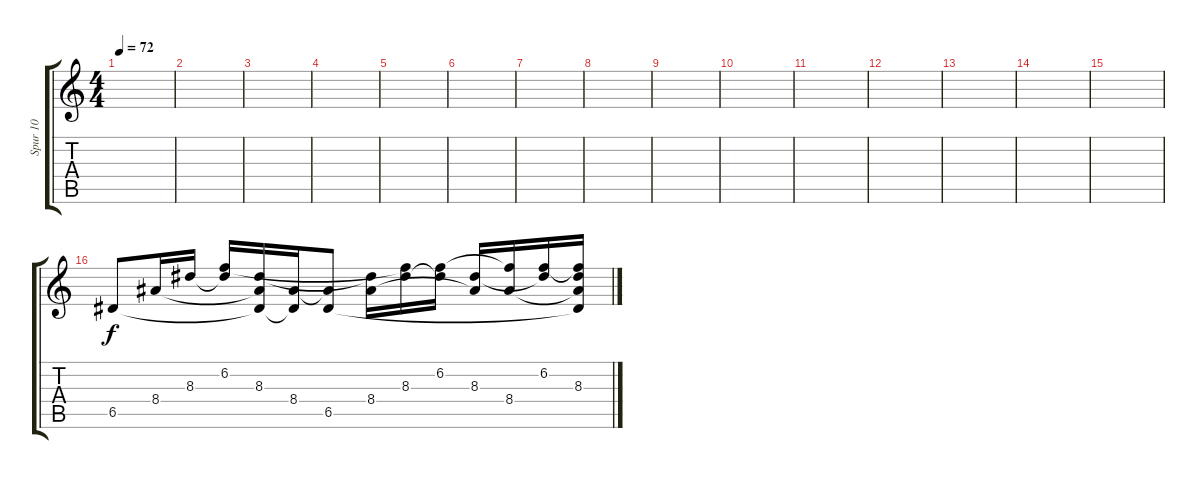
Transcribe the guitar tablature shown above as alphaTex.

\track ("Spur 10" "Spur 10") {instrument acousticguitarsteel}
\staff {score tabs}
\tuning (E4 B3 G3 D3 A2 E2) {hide}
\ts (4 4)
\tempo 72
\clef g2
\ks c
|
|
|
|
|
|
|
|
|
|
|
|
|
|
|
6.5.8 8.4.16 8.3.16 (6.2 8.3{t}).16 (8.3 8.4{t} 6.5{t}).16 (8.4 6.5{t}).16 (8.4{t} 6.5).8 (8.3{t} 8.4).16 (6.2{t} 8.3).16 (6.2 8.3{t}).16 (8.3 8.4{t}).16 (6.2{t} 8.4).16 (6.2 8.3{t}).16 (6.2{t} 8.3 8.4{t} 6.5{t}).16
